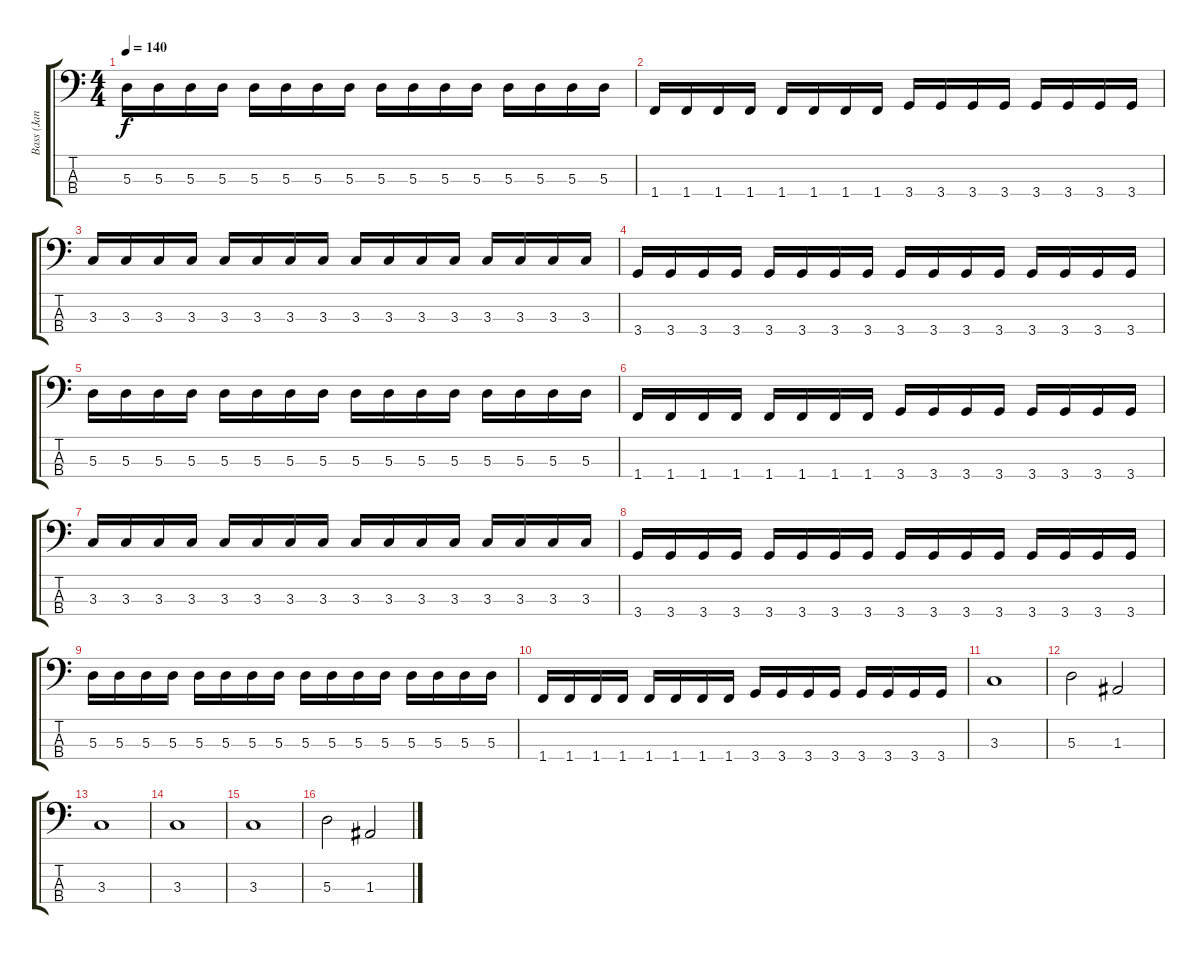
\track ("Bass (Jan Kazda)" "Bass (Jan ") {instrument electricbasspick}
\staff {score tabs}
\tuning (G2 D2 A1 E1) {hide}
\ts (4 4)
\tempo 140
\clef f4
\ks c
5.3.16{dy f} 5.3.16 5.3.16 5.3.16 5.3.16 5.3.16 5.3.16 5.3.16 5.3.16 5.3.16 5.3.16 5.3.16 5.3.16 5.3.16 5.3.16 5.3.16 |
1.4.16 1.4.16 1.4.16 1.4.16 1.4.16 1.4.16 1.4.16 1.4.16 3.4.16 3.4.16 3.4.16 3.4.16 3.4.16 3.4.16 3.4.16 3.4.16 |
3.3.16 3.3.16 3.3.16 3.3.16 3.3.16 3.3.16 3.3.16 3.3.16 3.3.16 3.3.16 3.3.16 3.3.16 3.3.16 3.3.16 3.3.16 3.3.16 |
3.4.16 3.4.16 3.4.16 3.4.16 3.4.16 3.4.16 3.4.16 3.4.16 3.4.16 3.4.16 3.4.16 3.4.16 3.4.16 3.4.16 3.4.16 3.4.16 |
5.3.16 5.3.16 5.3.16 5.3.16 5.3.16 5.3.16 5.3.16 5.3.16 5.3.16 5.3.16 5.3.16 5.3.16 5.3.16 5.3.16 5.3.16 5.3.16 |
1.4.16 1.4.16 1.4.16 1.4.16 1.4.16 1.4.16 1.4.16 1.4.16 3.4.16 3.4.16 3.4.16 3.4.16 3.4.16 3.4.16 3.4.16 3.4.16 |
3.3.16 3.3.16 3.3.16 3.3.16 3.3.16 3.3.16 3.3.16 3.3.16 3.3.16 3.3.16 3.3.16 3.3.16 3.3.16 3.3.16 3.3.16 3.3.16 |
3.4.16 3.4.16 3.4.16 3.4.16 3.4.16 3.4.16 3.4.16 3.4.16 3.4.16 3.4.16 3.4.16 3.4.16 3.4.16 3.4.16 3.4.16 3.4.16 |
5.3.16 5.3.16 5.3.16 5.3.16 5.3.16 5.3.16 5.3.16 5.3.16 5.3.16 5.3.16 5.3.16 5.3.16 5.3.16 5.3.16 5.3.16 5.3.16 |
1.4.16 1.4.16 1.4.16 1.4.16 1.4.16 1.4.16 1.4.16 1.4.16 3.4.16 3.4.16 3.4.16 3.4.16 3.4.16 3.4.16 3.4.16 3.4.16 |
3.3.1 |
5.3.2 1.3.2 |
3.3.1 |
3.3.1 |
3.3.1 |
5.3.2 1.3.2
